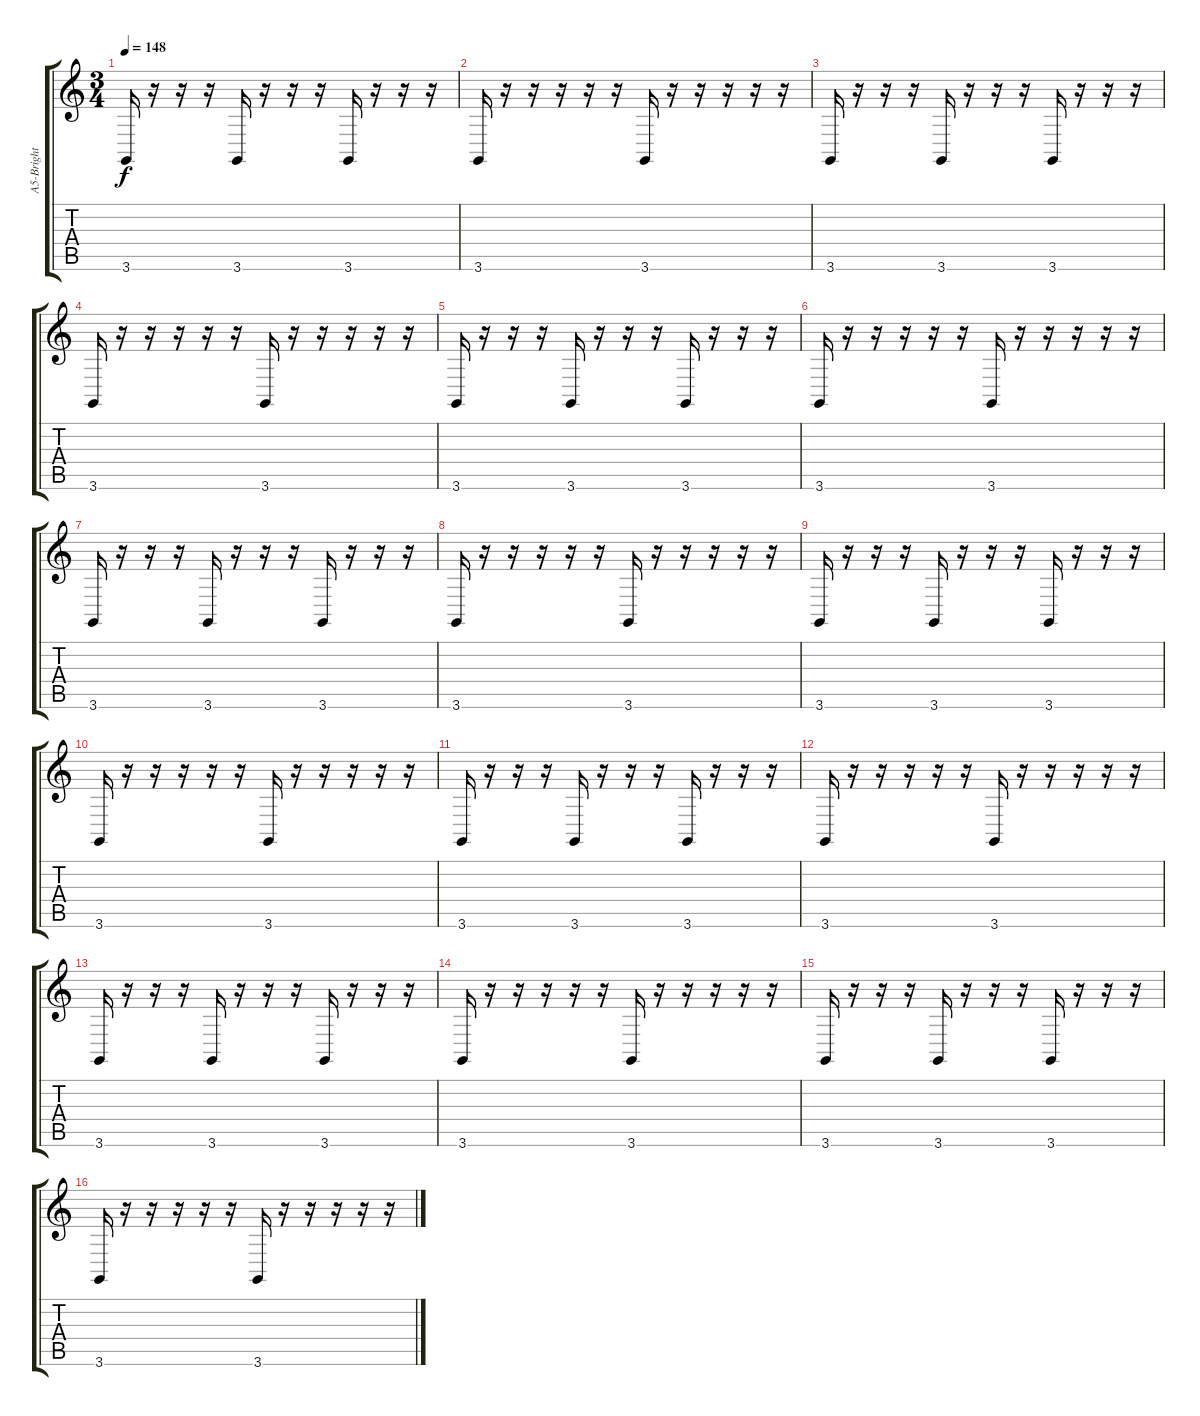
\track ("A5-Bright Str: " "A5-Bright ") {instrument stringensemble1}
\staff {score tabs}
\tuning (E4 B3 G3 D3 A2 E2) {hide}
\ts (3 4)
\tempo 148
\clef g2
\ks c
3.6.16{dy f} r.16 r.16 r.16 3.6.16 r.16 r.16 r.16 3.6.16 r.16 r.16 r.16 |
3.6.16 r.16 r.16 r.16 r.16 r.16 3.6.16 r.16 r.16 r.16 r.16 r.16 |
3.6.16 r.16 r.16 r.16 3.6.16 r.16 r.16 r.16 3.6.16 r.16 r.16 r.16 |
3.6.16 r.16 r.16 r.16 r.16 r.16 3.6.16 r.16 r.16 r.16 r.16 r.16 |
3.6.16 r.16 r.16 r.16 3.6.16 r.16 r.16 r.16 3.6.16 r.16 r.16 r.16 |
3.6.16 r.16 r.16 r.16 r.16 r.16 3.6.16 r.16 r.16 r.16 r.16 r.16 |
3.6.16 r.16 r.16 r.16 3.6.16 r.16 r.16 r.16 3.6.16 r.16 r.16 r.16 |
3.6.16 r.16 r.16 r.16 r.16 r.16 3.6.16 r.16 r.16 r.16 r.16 r.16 |
3.6.16 r.16 r.16 r.16 3.6.16 r.16 r.16 r.16 3.6.16 r.16 r.16 r.16 |
3.6.16 r.16 r.16 r.16 r.16 r.16 3.6.16 r.16 r.16 r.16 r.16 r.16 |
3.6.16 r.16 r.16 r.16 3.6.16 r.16 r.16 r.16 3.6.16 r.16 r.16 r.16 |
3.6.16 r.16 r.16 r.16 r.16 r.16 3.6.16 r.16 r.16 r.16 r.16 r.16 |
3.6.16 r.16 r.16 r.16 3.6.16 r.16 r.16 r.16 3.6.16 r.16 r.16 r.16 |
3.6.16 r.16 r.16 r.16 r.16 r.16 3.6.16 r.16 r.16 r.16 r.16 r.16 |
3.6.16 r.16 r.16 r.16 3.6.16 r.16 r.16 r.16 3.6.16 r.16 r.16 r.16 |
3.6.16 r.16 r.16 r.16 r.16 r.16 3.6.16 r.16 r.16 r.16 r.16 r.16
